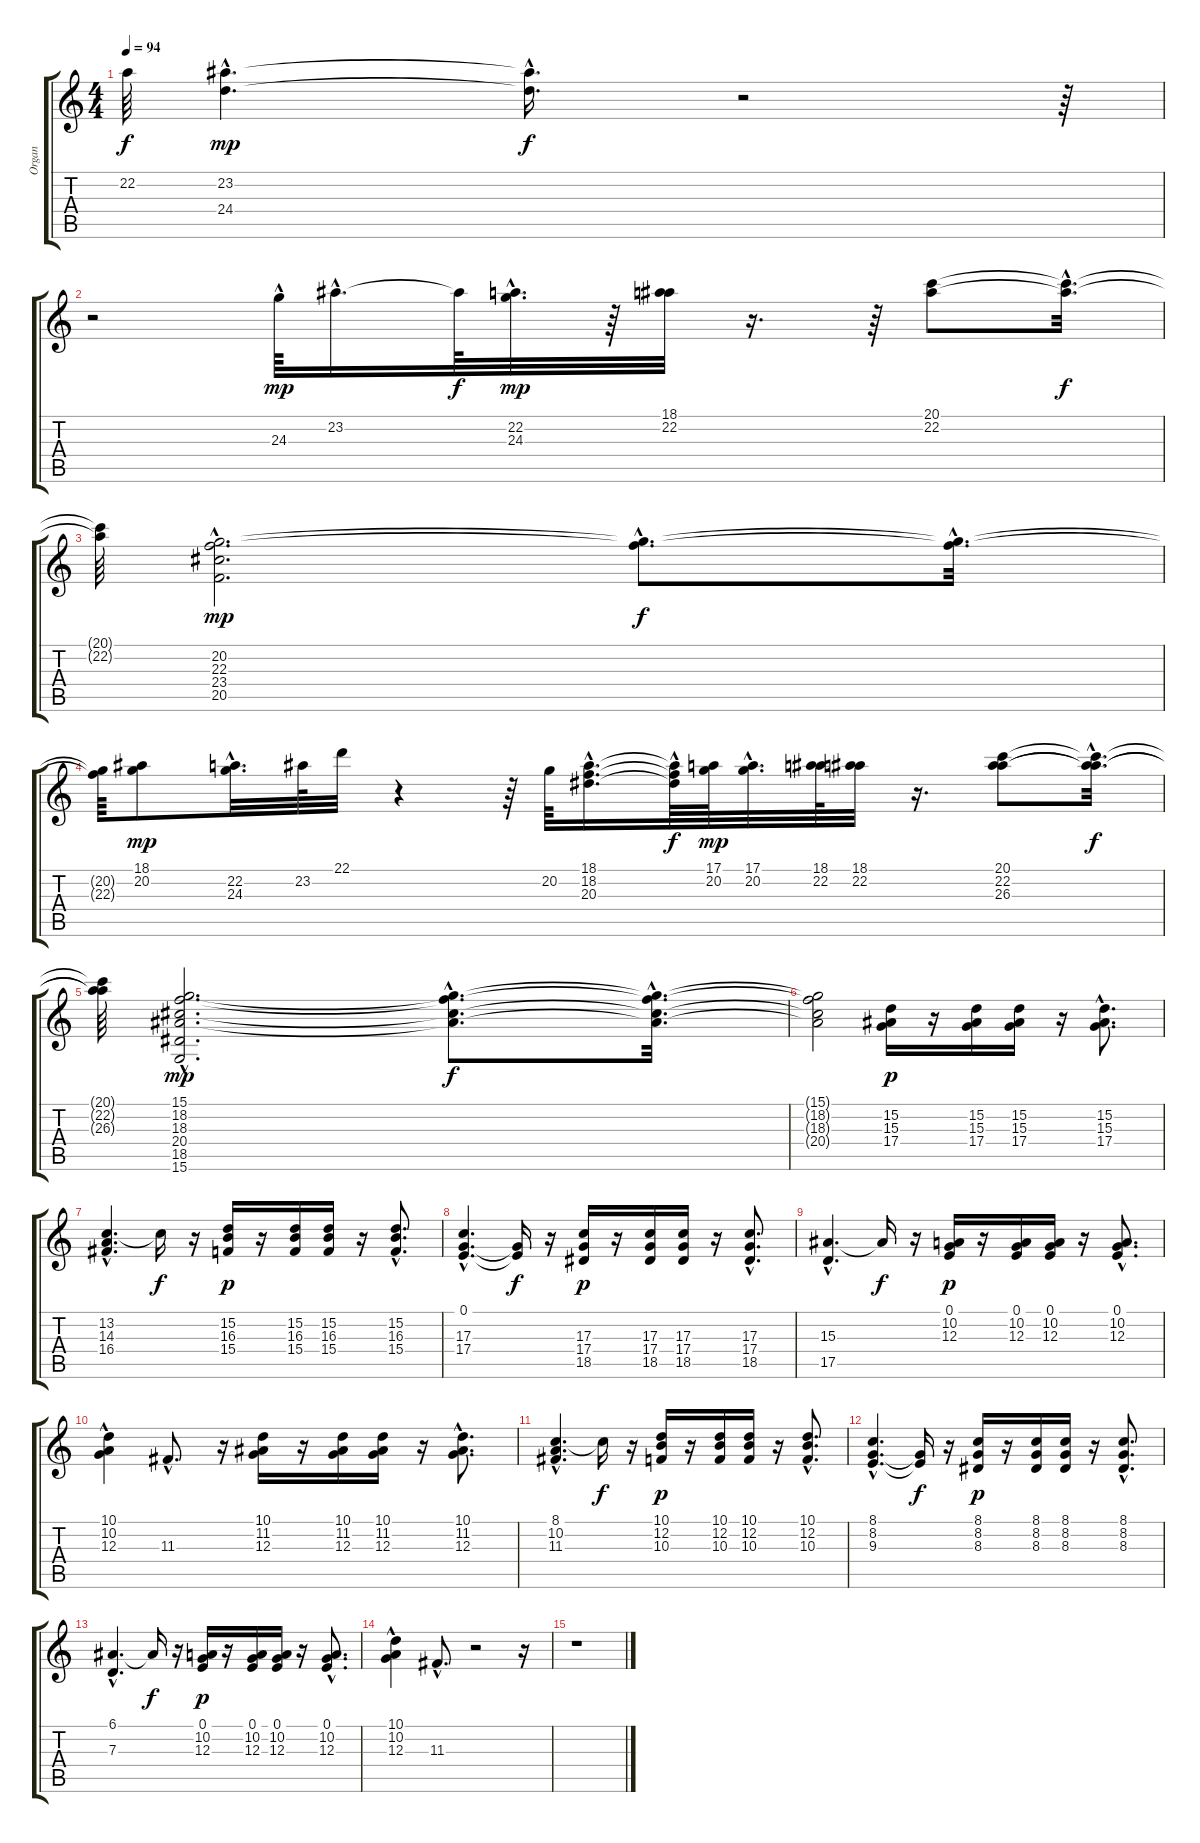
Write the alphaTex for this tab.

\track ("Organ" "Organ") {instrument percussiveorgan}
\staff {score tabs}
\tuning (E4 B3 G3 D3 A2 E2) {hide}
\ts (4 4)
\tempo 94
\clef g2
\ks c
22.2{t}.64{dy f} (23.2{hac} 24.4{hac}).4{d dy mp} (23.2{hac t} 24.4{hac t}).16{d dy f} r.2 r.64 |
r.2 24.3{hac}.64{dy mp} 23.2{hac}.16{d} 23.2{t}.64{dy f} (22.2{hac} 24.3{hac}).32{d dy mp} r.64 (18.1 22.2).32 r.16{d} r.64 (20.1 22.2).8 (20.1{hac t} 22.2{hac t}).32{d dy f} |
(20.1{t} 22.2{t}).64 (20.2{hac} 22.3{hac} 23.4{hac} 20.5{hac}).2{d dy mp} (20.2{hac t} 22.3{hac t}).8{d dy f} (20.2{hac t} 22.3{hac t}).32{d} |
(20.2{t} 22.3{t}).64 (18.1 20.2).8{dy mp} (22.2 24.3{hac}).32{d} 23.2.64 22.1.32 r.4 r.64 20.2.64 (18.1{hac} 18.2{hac} 20.3{hac}).16{d} (18.1{t} 18.2{hac t} 20.3{t}).64{dy f} (17.1 20.2).64{dy mp} (17.1 20.2{hac}).32{d} (18.1 22.2).64 (18.1 22.2).32 r.16{d} (20.1 22.2 26.3).8 (20.1{hac t} 22.2{hac t} 26.3{hac t}).32{d dy f} |
(20.1{t} 22.2{t} 26.3{t}).64 (15.1{hac} 18.2{hac} 18.3{hac} 20.4{hac} 18.5{hac} 15.6{hac}).2{d dy mp} (15.1{hac t} 18.2{hac t} 18.3{hac t} 20.4{hac t}).8{d dy f} (15.1{hac t} 18.2{hac t} 18.3{hac t} 20.4{hac t}).32{d} |
(15.1{t} 18.2{t} 18.3{t} 20.4{t}).2 (15.2 15.3 17.4).16{dy p} r.16 (15.2 15.3 17.4).16 (15.2 15.3 17.4).16 r.16 (15.2{hac} 15.3 17.4).8{d} |
(13.2{hac} 14.3{hac} 16.4{hac}).4{d} 13.2{t}.16{dy f} r.16 (15.2 16.3 15.4).16{dy p} r.16 (15.2 16.3 15.4).16 (15.2 16.3 15.4).16 r.16 (15.2{hac} 16.3{hac} 15.4).8{d} |
(0.1{hac} 17.3{hac} 17.4{hac}).4{d} (0.1{t} 17.4{t}).16{dy f} r.16 (17.3 17.4 18.5).16{dy p} r.16 (17.3 17.4 18.5).16 (17.3 17.4 18.5).16 r.16 (17.3{hac} 17.4 18.5{hac}).8{d} |
(15.3{hac} 17.5{hac}).4{d} 15.3{t}.16{dy f} r.16 (0.1 10.2 12.3).16{dy p} r.16 (0.1 10.2 12.3).16 (0.1 10.2 12.3).16 r.16 (0.1 10.2{hac} 12.3{hac}).8{d} |
(10.1{hac} 10.2{hac} 12.3).4 11.3{hac}.8{d} r.16 (10.1 11.2 12.3).16 r.16 (10.1 11.2 12.3).16 (10.1 11.2 12.3).16 r.16 (10.1{hac} 11.2 12.3).8{d} |
(8.1{hac} 10.2{hac} 11.3{hac}).4{d} 8.1{t}.16{dy f} r.16 (10.1 12.2 10.3).16{dy p} r.16 (10.1 12.2 10.3).16 (10.1 12.2 10.3).16 r.16 (10.1{hac} 12.2{hac} 10.3).8{d} |
(8.1{hac} 8.2{hac} 9.3{hac}).4{d} (8.2{t} 9.3{t}).16{dy f} r.16 (8.1 8.2 8.3).16{dy p} r.16 (8.1 8.2 8.3).16 (8.1 8.2 8.3).16 r.16 (8.1{hac} 8.2 8.3{hac}).8{d} |
(6.1{hac} 7.3{hac}).4{d} 6.1{t}.16{dy f} r.16 (0.1 10.2 12.3).16{dy p} r.16 (0.1 10.2 12.3).16 (0.1 10.2 12.3).16 r.16 (0.1 10.2{hac} 12.3{hac}).8{d} |
(10.1{hac} 10.2{hac} 12.3).4 11.3{hac}.8{d} r.2 r.16 |
r.1
